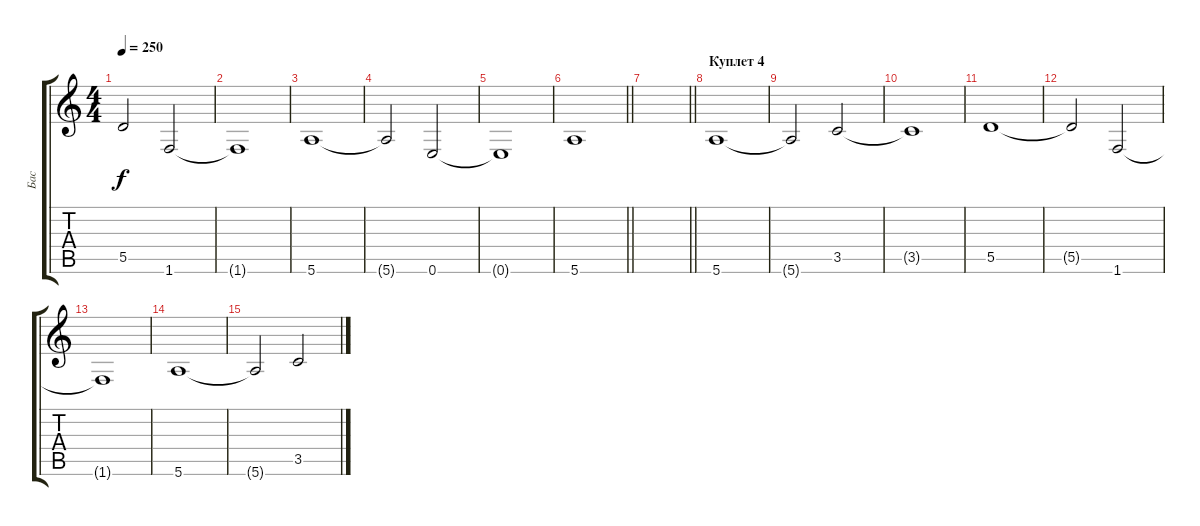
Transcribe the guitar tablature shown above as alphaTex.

\track ("Бас" "Бас") {instrument electricbasspick}
\staff {score tabs}
\tuning (E4 B3 G3 D3 A2 E2) {hide}
\ts (4 4)
\tempo 250
\clef g2
\ks c
5.5{t}.2{dy f} 1.6.2 |
1.6{t}.1 |
5.6.1 |
5.6{t}.2 0.6.2 |
0.6{t}.1 |
\barLineRight lightlight
5.6.1 |
\barLineRight lightlight
|
\section ("" "Куплет 4")
5.6.1 |
5.6{t}.2 3.5.2 |
3.5{t}.1 |
5.5.1 |
5.5{t}.2 1.6.2 |
1.6{t}.1 |
5.6.1 |
5.6{t}.2 3.5.2
